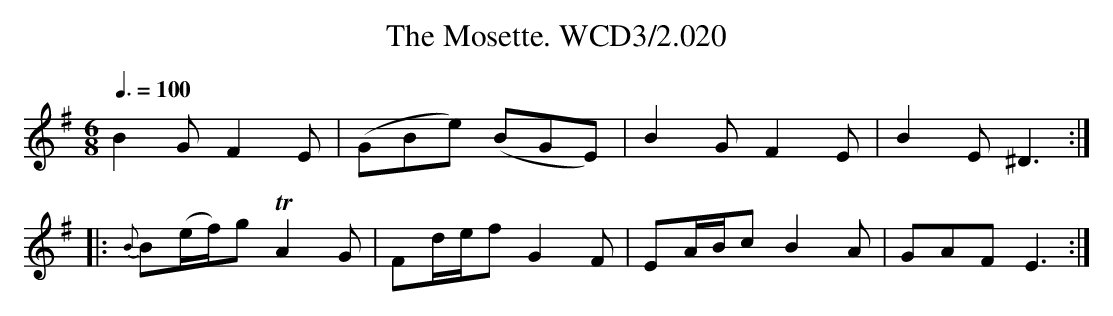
X:1
T:Mosette. WCD3/2.020, The
M:6/8
L:1/8
Q:3/8=100
K:Em
B2G F2E|(GBe) (BGE)|B2G F2E|B2E ^D3:|
|:{B}B(e/f/)g TA2G|Fd/e/f G2F|EA/B/c B2A|GAF E3:|
